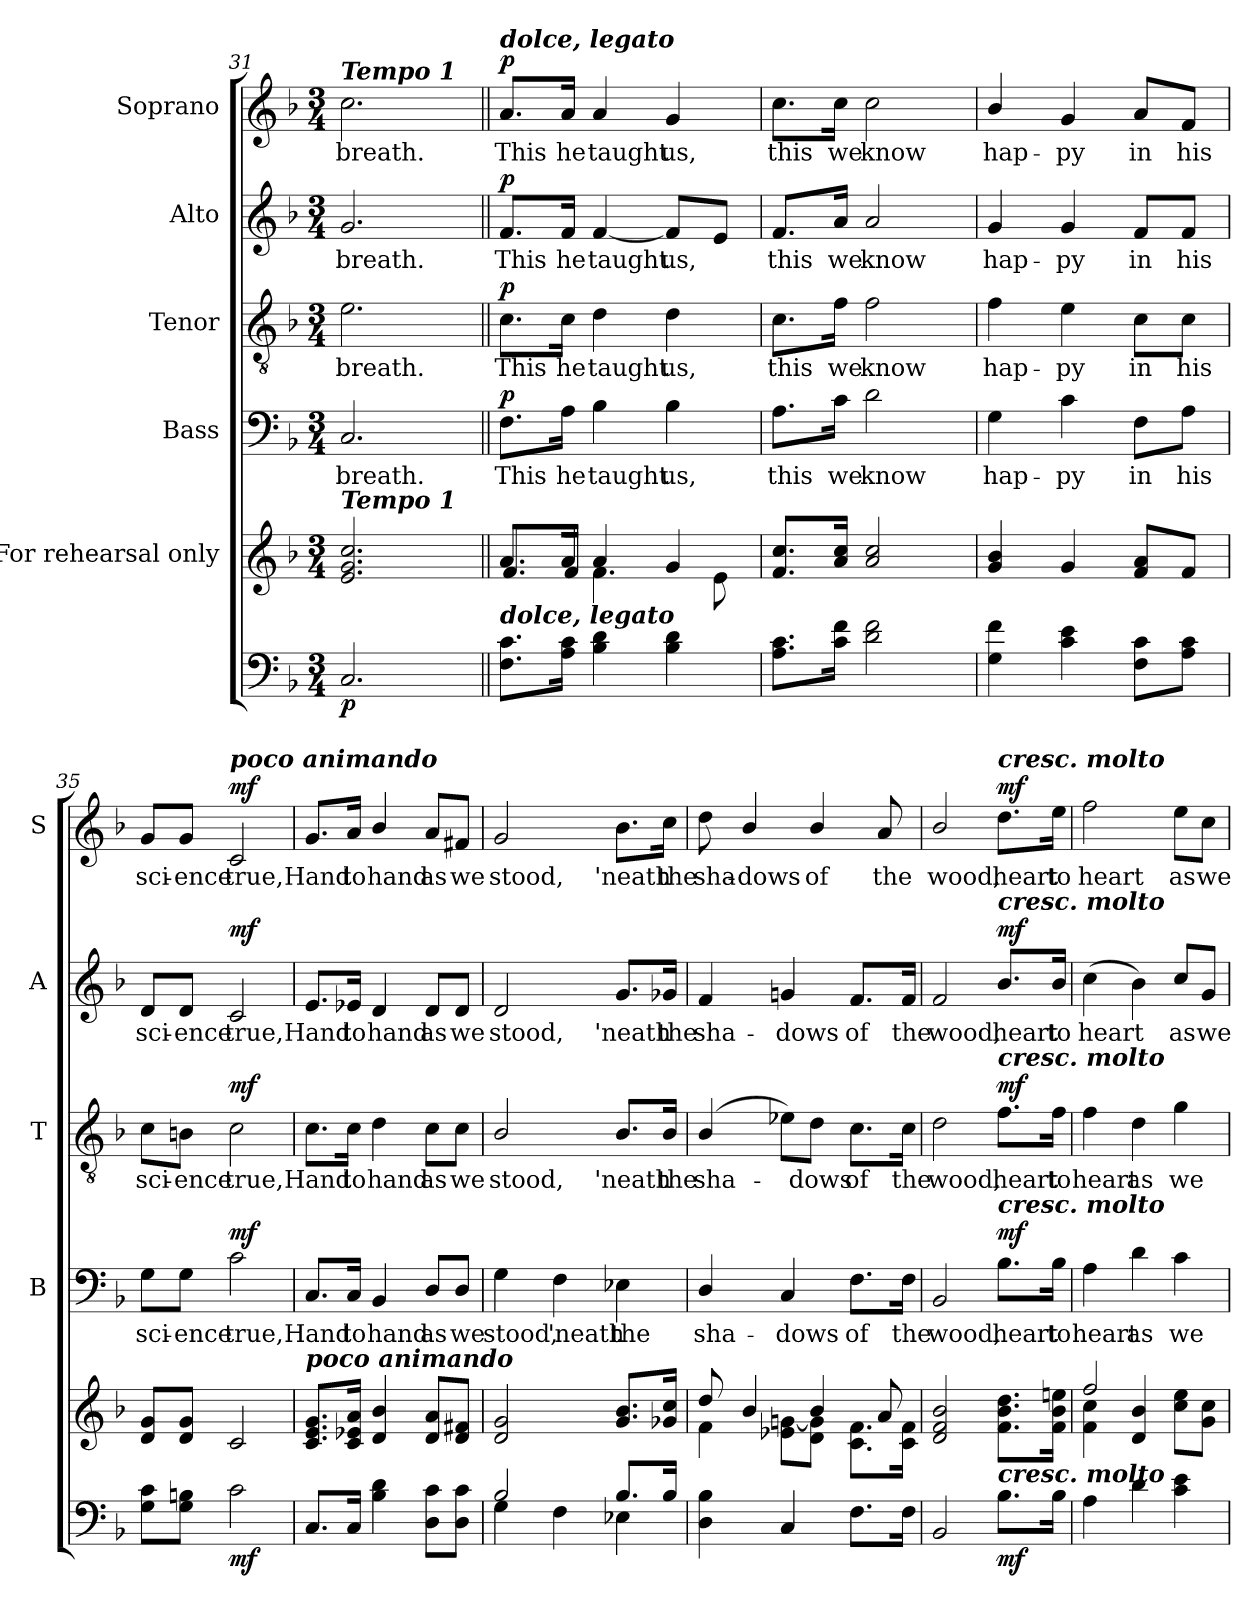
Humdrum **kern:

**kern	**dynam	**kern	**kern	**text	**dynam	**kern	**text	**dynam	**kern	**text	**dynam	**kern	**text	**dynam
*part6	*part6	*part5	*part4	*part4	*part4	*part3	*part3	*part3	*part2	*part2	*part2	*part1	*part1	*part1
*staff6	*staff6	*staff5	*staff4	*staff4	*staff4	*staff3	*staff3	*staff3	*staff2	*staff2	*staff2	*staff1	*staff1	*staff1
*	*	*I"For  rehearsal  only	*I"Bass	*	*	*I"Tenor	*	*	*I"Alto	*	*	*I"Soprano	*	*
*	*	*	*I'B	*	*	*I'T	*	*	*I'A	*	*	*I'S	*	*
*clefF4	*	*clefG2	*clefF4	*	*	*clefGv2	*	*	*clefG2	*	*	*clefG2	*	*
*	*	*	*	*	*	*ITrd7c12	*	*	*	*	*	*	*	*
*k[b-]	*	*k[b-]	*k[b-]	*	*	*k[b-]	*	*	*k[b-]	*	*	*k[b-]	*	*
*F:	*	*F:	*F:	*	*	*F:	*	*	*F:	*	*	*F:	*	*
*M3/4	*	*M3/4	*M3/4	*	*	*M3/4	*	*	*M3/4	*	*	*M3/4	*	*
=31	=31	=31	=31	=31	=31	=31	=31	=31	=31	=31	=31	=31	=31	=31
!	!	!	!	!	!	!	!	!	!	!	!	!LO:TX:a:Bi:t=Tempo 1	!	!
!	!	!LO:TX:a:Bi:t=Tempo 1	!	!	!	!	!	!	!	!	!	!	!	!
!	!LO:DY:b	!	!	!LO:LY:b	!	!	!LO:LY:b	!	!	!LO:LY:b	!	!	!LO:LY:b	!
2.C/	p	2.e/ 2.g/ 2.cc/	2.C/	breath.	.	2.E\	breath.	.	2.g/	breath.	.	2.cc\	breath.	.
=32||	=32||	=32||	=32||	=32||	=32||	=32||	=32||	=32||	=32||	=32||	=32||	=32||	=32||	=32||
*	*	*^	*	*	*	*	*	*	*	*	*	*	*	*
!	!	!	!	!	!	!	!	!	!	!	!	!	!LO:TX:a:Bi:t=dolce, legato	!	!
!LO:TX:a:Bi:t=dolce, legato	!	!	!	!	!	!	!	!	!	!	!	!	!	!	!
!	!	!	!	!	!LO:LY:b	!LO:DY:b	!	!LO:LY:b	!LO:DY:b	!	!LO:LY:b	!LO:DY:b	!	!LO:LY:b	!LO:DY:b
8.F\ 8.c\L	.	8.a/L	8.f/L	8.F\L	This	p	8.C\L	This	p	8.f/L	This	p	8.a/L	This	p
!	!	!	!	!	!LO:LY:b	!	!	!LO:LY:b	!	!	!LO:LY:b	!	!	!LO:LY:b	!
16A\ 16c\Jk	.	16a/Jk	16f/Jk	16A\Jk	he	.	16C\Jk	he	.	16f/Jk	he	.	16a/Jk	he	.
!	!	!	!	!	!LO:LY:b	!	!	!LO:LY:b	!	!	!LO:LY:b	!	!	!LO:LY:b	!
4B-\ 4d\	.	4a/	4.f\	4B-\	taught	.	4D\	taught	.	[4f/	taught	.	4a/	taught	.
!	!	!	!	!	!LO:LY:b	!	!	!LO:LY:b	!	!	!LO:LY:b	!	!	!LO:LY:b	!
4B-\ 4d\	.	4g/	.	4B-\	us,	.	4D\	us,	.	8f/L]	us,	.	4g/	us,	.
.	.	.	8e\	.	.	.	.	.	.	8e/J	.	.	.	.	.
=33	=33	=33	=33	=33	=33	=33	=33	=33	=33	=33	=33	=33	=33	=33	=33
!	!	!	!	!	!LO:LY:b	!	!	!LO:LY:b	!	!	!LO:LY:b	!	!	!LO:LY:b	!
*	*	*v	*v	*	*	*	*	*	*	*	*	*	*	*	*
8.A\ 8.c\L	.	8.f/ 8.cc/L	8.A\L	this	.	8.C\L	this	.	8.f/L	this	.	8.cc\L	this	.
!	!	!	!	!LO:LY:b	!	!	!LO:LY:b	!	!	!LO:LY:b	!	!	!LO:LY:b	!
16c\ 16f\Jk	.	16a/ 16cc/Jk	16c\Jk	we	.	16F\Jk	we	.	16a/Jk	we	.	16cc\Jk	we	.
!	!	!	!	!LO:LY:b	!	!	!LO:LY:b	!	!	!LO:LY:b	!	!	!LO:LY:b	!
2d\ 2f\	.	2a/ 2cc/	2d\	know	.	2F\	know	.	2a/	know	.	2cc\	know	.
!!LO:PB:g=z
=34	=34	=34	=34	=34	=34	=34	=34	=34	=34	=34	=34	=34	=34	=34
!	!	!	!	!LO:LY:b	!	!	!LO:LY:b	!	!	!LO:LY:b	!	!	!LO:LY:b	!
4G\ 4f\	.	4g/ 4b-/	4G\	hap-	.	4F\	hap-	.	4g/	hap-	.	4b-/	hap-	.
!	!	!	!	!LO:LY:b	!	!	!LO:LY:b	!	!	!LO:LY:b	!	!	!LO:LY:b	!
4c\ 4e\	.	4g/	4c\	-py	.	4E\	-py	.	4g/	-py	.	4g/	-py	.
!	!	!	!	!LO:LY:b	!	!	!LO:LY:b	!	!	!LO:LY:b	!	!	!LO:LY:b	!
8F\ 8c\L	.	8f/ 8a/L	8F\L	in	.	8C\L	in	.	8f/L	in	.	8a/L	in	.
!	!	!	!	!LO:LY:b	!	!	!LO:LY:b	!	!	!LO:LY:b	!	!	!LO:LY:b	!
8A\ 8c\J	.	8f/J	8A\J	his	.	8C\J	his	.	8f/J	his	.	8f/J	his	.
=35	=35	=35	=35	=35	=35	=35	=35	=35	=35	=35	=35	=35	=35	=35
!	!	!	!	!LO:LY:b	!	!	!LO:LY:b	!	!	!LO:LY:b	!	!	!LO:LY:b	!
8G\ 8c\L	.	8d/ 8g/L	8G\L	sci-	.	8C\L	sci-	.	8d/L	sci-	.	8g/L	sci-	.
!	!	!	!	!LO:LY:b	!	!	!LO:LY:b	!	!	!LO:LY:b	!	!	!LO:LY:b	!
8G\ 8Bn\J	.	8d/ 8g/J	8G\J	-ence	.	8BBn\J	-ence	.	8d/J	-ence	.	8g/J	-ence	.
!	!	!	!	!	!	!	!	!	!	!	!	!LO:TX:a:Bi:t=poco animando	!	!
!	!LO:DY:b	!	!	!LO:LY:b	!LO:DY:b	!	!LO:LY:b	!LO:DY:b	!	!LO:LY:b	!LO:DY:b	!	!LO:LY:b	!LO:DY:b
2c\	mf	2c/	2c\	true,	mf	2C\	true,	mf	2c/	true,	mf	2c/	true,	mf
=36	=36	=36	=36	=36	=36	=36	=36	=36	=36	=36	=36	=36	=36	=36
!	!	!LO:TX:a:Bi:t=poco animando	!	!	!	!	!	!	!	!	!	!	!	!
!	!	!	!	!LO:LY:b	!	!	!LO:LY:b	!	!	!LO:LY:b	!	!	!LO:LY:b	!
8.C/L	.	8.c/ 8.e/ 8.g/L	8.C/L	Hand	.	8.C\L	Hand	.	8.e/L	Hand	.	8.g/L	Hand	.
!	!	!	!	!LO:LY:b	!	!	!LO:LY:b	!	!	!LO:LY:b	!	!	!LO:LY:b	!
16C/Jk	.	16c/ 16e-X/ 16a/Jk	16C/Jk	to	.	16C\Jk	to	.	16e-X/Jk	to	.	16a/Jk	to	.
!	!	!	!	!LO:LY:b	!	!	!LO:LY:b	!	!	!LO:LY:b	!	!	!LO:LY:b	!
4B-\ 4d\	.	4d/ 4b-/	4BB-/	hand	.	4D\	hand	.	4d/	hand	.	4b-/	hand	.
!	!	!	!	!LO:LY:b	!	!	!LO:LY:b	!	!	!LO:LY:b	!	!	!LO:LY:b	!
8D\ 8c\L	.	8d/ 8a/L	8D/L	as	.	8C\L	as	.	8d/L	as	.	8a/L	as	.
!	!	!	!	!LO:LY:b	!	!	!LO:LY:b	!	!	!LO:LY:b	!	!	!LO:LY:b	!
8D\ 8c\J	.	8d/ 8f#X/J	8D/J	we	.	8C\J	we	.	8d/J	we	.	8f#X/J	we	.
=37	=37	=37	=37	=37	=37	=37	=37	=37	=37	=37	=37	=37	=37	=37
*^	*	*	*	*	*	*	*	*	*	*	*	*	*	*
!	!	!	!	!	!LO:LY:b	!	!	!LO:LY:b	!	!	!LO:LY:b	!	!	!LO:LY:b	!
2B-/	4G\	.	2d/ 2g/	4G\	stood,	.	2BB-/	stood,	.	2d/	stood,	.	2g/	stood,	.
!	!	!	!	!	!LO:LY:b	!	!	!	!	!	!	!	!	!	!
.	4F\	.	.	4F\	'neath	.	.	.	.	.	.	.	.	.	.
!	!	!	!	!	!LO:LY:b	!	!	!LO:LY:b	!	!	!LO:LY:b	!	!	!LO:LY:b	!
8.B-/L	4E-X\	.	8.g/ 8.b-/L	4E-X\	the	.	8.BB-/L	'neath	.	8.g/L	'neath	.	8.b-\L	'neath	.
!	!	!	!	!	!	!	!	!LO:LY:b	!	!	!LO:LY:b	!	!	!LO:LY:b	!
16B-/Jk	.	.	16g-X/ 16cc/Jk	.	.	.	16BB-/Jk	the	.	16g-X/Jk	the	.	16cc\Jk	the	.
*v	*v	*	*	*	*	*	*	*	*	*	*	*	*	*	*
!!LO:PB:g=z
=38	=38	=38	=38	=38	=38	=38	=38	=38	=38	=38	=38	=38	=38	=38
*	*	*^	*	*	*	*	*	*	*	*	*	*	*	*
!	!	!	!	!	!LO:LY:b	!	!	!LO:LY:b	!	!	!LO:LY:b	!	!	!LO:LY:b	!
4D\ 4B-\	.	8dd/	4f\	4D/	sha-	.	(>4BB-/	sha-	.	4f/	sha-	.	8dd\	sha-	.
!	!	!	!	!	!	!	!	!	!	!	!	!	!	!LO:LY:b	!
.	.	4b-/	.	.	.	.	.	.	.	.	.	.	4b-/	-dows	.
!	!	!	!	!	!LO:LY:b	!	!	!	!	!	!LO:LY:b	!	!	!	!
4C/	.	.	8e-X\ [8gn\L	4C/	-dows	.	8E-X\L)	.	.	4gn/	-dows	.	.	.	.
!	!	!	!	!	!	!	!	!LO:LY:b	!	!	!	!	!	!LO:LY:b	!
.	.	4b-/	8d\ 8g\]J	.	.	.	8D\J	-dows	.	.	.	.	4b-/	of	.
!	!	!	!	!	!LO:LY:b	!	!	!LO:LY:b	!	!	!LO:LY:b	!	!	!	!
8.F\L	.	.	8.c\ 8.f\L	8.F\L	of	.	8.C\L	of	.	8.f/L	of	.	.	.	.
!	!	!	!	!	!	!	!	!	!	!	!	!	!	!LO:LY:b	!
.	.	8a/	.	.	.	.	.	.	.	.	.	.	8a/	the	.
!	!	!	!	!	!LO:LY:b	!	!	!LO:LY:b	!	!	!LO:LY:b	!	!	!	!
16F\Jk	.	.	16c\ 16f\Jk	16F\Jk	the	.	16C\Jk	the	.	16f/Jk	the	.	.	.	.
=39	=39	=39	=39	=39	=39	=39	=39	=39	=39	=39	=39	=39	=39	=39	=39
!	!	!	!	!	!LO:LY:b	!	!	!LO:LY:b	!	!	!LO:LY:b	!	!	!LO:LY:b	!
*	*	*v	*v	*	*	*	*	*	*	*	*	*	*	*	*
2BB-/	.	2d/ 2f/ 2b-/	2BB-/	wood,	.	2D\	wood,	.	2f/	wood,	.	2b-/	wood,	.
!	!	!	!	!	!	!	!	!	!	!	!	!LO:TX:a:Bi:t=cresc. molto	!	!
!	!	!	!	!	!	!	!	!	!LO:TX:a:Bi:t=cresc. molto	!	!	!	!	!
!	!	!	!	!	!	!LO:TX:a:Bi:t=cresc. molto	!	!	!	!	!	!	!	!
!	!	!	!LO:TX:a:Bi:t=cresc. molto	!	!	!	!	!	!	!	!	!	!	!
!LO:TX:a:Bi:t=cresc. molto	!	!	!	!	!	!	!	!	!	!	!	!	!	!
!	!LO:DY:b	!	!	!LO:LY:b	!LO:DY:b	!	!LO:LY:b	!LO:DY:b	!	!LO:LY:b	!LO:DY:b	!	!LO:LY:b	!LO:DY:b
8.B-\L	mf	8.f\ 8.b-\ 8.dd\L	8.B-\L	heart	mf	8.F\L	heart	mf	8.b-/L	heart	mf	8.dd\L	heart	mf
!	!	!	!	!LO:LY:b	!	!	!LO:LY:b	!	!	!LO:LY:b	!	!	!LO:LY:b	!
16B-\Jk	.	16f\ 16b-\ 16een\Jk	16B-\Jk	to	.	16F\Jk	to	.	16b-/Jk	to	.	16ee\Jk	to	.
=40	=40	=40	=40	=40	=40	=40	=40	=40	=40	=40	=40	=40	=40	=40
*	*	*^	*	*	*	*	*	*	*	*	*	*	*	*
!	!	!	!	!	!LO:LY:b	!	!	!LO:LY:b	!	!	!LO:LY:b	!	!	!LO:LY:b	!
4A\	.	2ff/	4f\ 4cc\	4A\	heart	.	4F\	heart	.	(>4cc\	heart	.	2ff\	heart	.
!	!	!	!	!	!LO:LY:b	!	!	!LO:LY:b	!	!	!	!	!	!	!
4d\	.	.	4d/ 4b-/	4d\	as	.	4D\	as	.	4b-\)	.	.	.	.	.
!	!	!	!	!	!LO:LY:b	!	!	!LO:LY:b	!	!	!LO:LY:b	!	!	!LO:LY:b	!
4c\ 4e\	.	8cc\ 8ee\L	4ryy	4c\	we	.	4G\	we	.	8cc/L	as	.	8ee\L	as	.
!	!	!	!	!	!	!	!	!	!	!	!LO:LY:b	!	!	!LO:LY:b	!
.	.	8g\ 8cc\J	.	.	.	.	.	.	.	8g/J	we	.	8cc\J	we	.
*	*	*v	*v	*	*	*	*	*	*	*	*	*	*	*	*
=	=	=	=	=	=	=	=	=	=	=	=	=	=	=
*-	*-	*-	*-	*-	*-	*-	*-	*-	*-	*-	*-	*-	*-	*-
